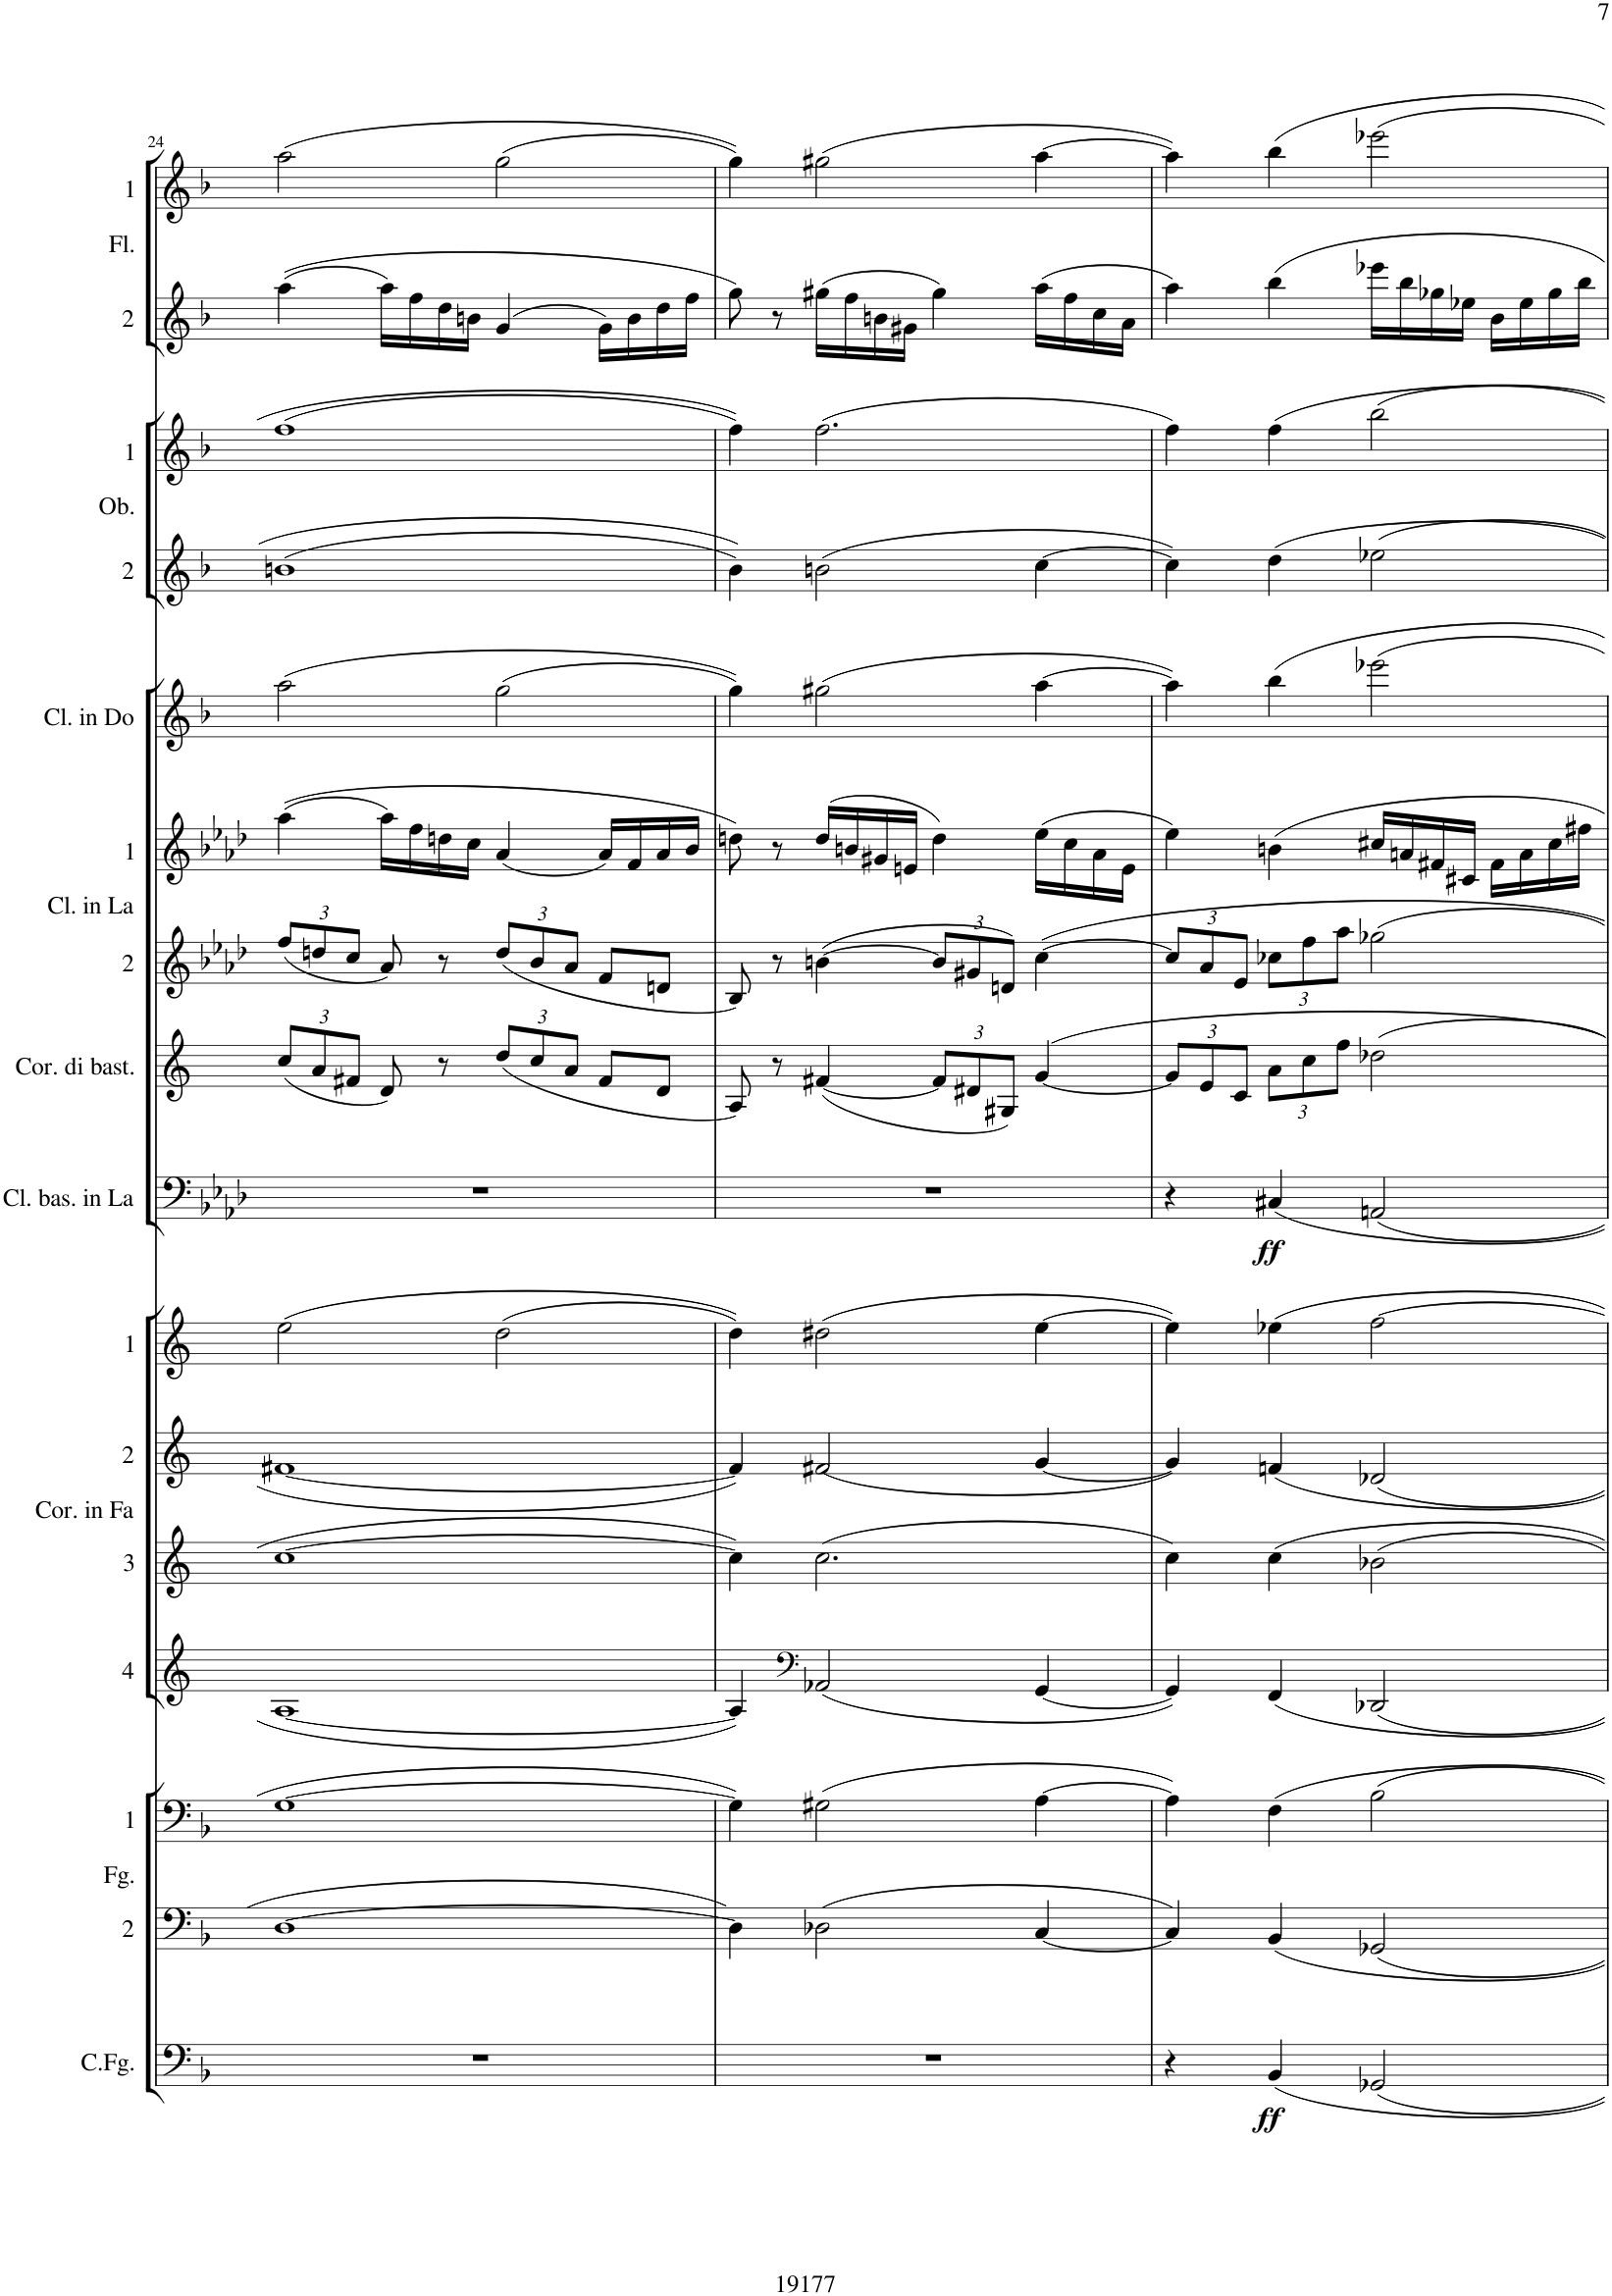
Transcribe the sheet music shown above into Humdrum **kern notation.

**kern	**dynam	**kern	**kern	**kern	**kern	**kern	**kern	**kern	**dynam	**kern	**kern	**kern	**kern	**kern	**kern	**kern	**kern
*part16	*part16	*part15	*part14	*part13	*part12	*part11	*part10	*part9	*part9	*part8	*part7	*part6	*part5	*part4	*part3	*part2	*part1
*staff16	*staff16	*staff15	*staff14	*staff13	*staff12	*staff11	*staff10	*staff9	*staff9	*staff8	*staff7	*staff6	*staff5	*staff4	*staff3	*staff2	*staff1
*I"Contrafagotto	*	*I"2	*I"1  Fagotti	*I"4	*I"3	*I"2  Corni in Fa	*I"1	*I"Clarinetto basso in La	*	*I"Corno di bassetto	*I"2	*I"1  Clarinetti in La	*I"Clarinetto in Do	*I"2	*I"1  Oboi	*I"2	*I"1  Flauti
*I'C.Fg.	*	*	*I'1  Fg.	*	*	*I'2  Cor. in Fa	*	*I'Cl. bas. in La	*	*I'Cor. di bast.	*	*I'1  Cl. in La	*I'Cl. in Do	*	*I'1  Ob.	*	*I'1  Fl.
!!LO:PB:g=z
*clefF4	*	*clefF4	*clefF4	*clefG2	*clefG2	*clefG2	*clefG2	*clefF4	*	*clefG2	*clefG2	*clefG2	*clefG2	*clefG2	*clefG2	*clefG2	*clefG2
*Trd7c12	*	*	*	*Trd4c7	*Trd4c7	*Trd4c7	*Trd4c7	*Trd2c3	*	*Trd4c7	*Trd2c3	*Trd2c3	*Trd1c2	*	*	*	*
*k[b-]	*	*k[b-]	*k[b-]	*k[]	*k[]	*k[]	*k[]	*k[b-e-a-d-]	*	*k[]	*k[b-e-a-d-]	*k[b-e-a-d-]	*k[b-]	*k[b-]	*k[b-]	*k[b-]	*k[b-]
*M4/4	*	*M4/4	*M4/4	*M4/4	*M4/4	*M4/4	*M4/4	*M4/4	*	*M4/4	*M4/4	*M4/4	*M4/4	*M4/4	*M4/4	*M4/4	*M4/4
*met(c)	*	*met(c)	*met(c)	*met(c)	*met(c)	*met(c)	*met(c)	*met(c)	*	*met(c)	*met(c)	*met(c)	*met(c)	*met(c)	*met(c)	*met(c)	*met(c)
*	*	*	*	*	*	*	*	*	*	*Xbrackettup	*Xbrackettup	*	*	*	*	*	*
=24	=24	=24	=24	=24	=24	=24	=24	=24	=24	=24	=24	=24	=24	=24	=24	=24	=24
1r	.	[1D	[1G	[1A	[1cc	[1f#X	(2ee\	1r	.	(12cc/L	(12ff/L	((4aa-\	(2aa\	(1bn	(1ff	((4aa\	(2aa\
.	.	.	.	.	.	.	.	.	.	12a/	12ddn/	.	.	.	.	.	.
.	.	.	.	.	.	.	.	.	.	12f#X/J	12cc/J	.	.	.	.	.	.
.	.	.	.	.	.	.	.	.	.	8d/)	8a-/)	16aa-\LL)	.	.	.	16aa\LL)	.
.	.	.	.	.	.	.	.	.	.	.	.	16ff\	.	.	.	16ff\	.
.	.	.	.	.	.	.	.	.	.	8r	8r	16ddn\	.	.	.	16dd\	.
.	.	.	.	.	.	.	.	.	.	.	.	16cc\JJ	.	.	.	16bn\JJ	.
.	.	.	.	.	.	.	(2dd\	.	.	(12dd/L	(12dd/L	(4a-/	(2gg\	.	.	(4g/	(2gg\
.	.	.	.	.	.	.	.	.	.	12cc/	12b-/	.	.	.	.	.	.
.	.	.	.	.	.	.	.	.	.	12a/J	12a-/J	.	.	.	.	.	.
.	.	.	.	.	.	.	.	.	.	8f#/L	8f/L	16a-/LL)	.	.	.	16g\LL)	.
.	.	.	.	.	.	.	.	.	.	.	.	16f/	.	.	.	16b\	.
.	.	.	.	.	.	.	.	.	.	8d/J	8dn/J	16a-/	.	.	.	16dd\	.
.	.	.	.	.	.	.	.	.	.	.	.	16b-/JJ	.	.	.	16ff\JJ	.
=25	=25	=25	=25	=25	=25	=25	=25	=25	=25	=25	=25	=25	=25	=25	=25	=25	=25
1r	.	4D\]	4G\]	4A/]	4cc\]	4f#/]	4dd\))	1r	.	8A/)	8B-/)	8ddn\)	4gg\))	4b-\)	4ff\)	8gg\)	4gg\))
.	.	.	.	.	.	.	.	.	.	8r	8r	8r	.	.	.	8r	.
*	*	*	*	*clefF4	*	*	*	*	*	*	*	*	*	*	*	*	*
.	.	(2D-X\	(2G#X\	(2AA-X/	(2.cc\	(2f#X/	(2dd#X\	.	.	([4f#X/	([4bn\	(16dd/LL	(2gg#X\	(2bn\	(2.ff\	(16gg#X\LL	(2gg#X\
.	.	.	.	.	.	.	.	.	.	.	.	16bn/	.	.	.	16ff\	.
.	.	.	.	.	.	.	.	.	.	.	.	16g#X/	.	.	.	16bn\	.
.	.	.	.	.	.	.	.	.	.	.	.	16en/JJ	.	.	.	16g#X\JJ	.
.	.	.	.	.	.	.	.	.	.	12f#/L]	12b/L]	4dd\)	.	.	.	4gg#\)	.
.	.	.	.	.	.	.	.	.	.	12d#X/	12g#X/	.	.	.	.	.	.
.	.	.	.	.	.	.	.	.	.	12G#X/J)	12dn/J)	.	.	.	.	.	.
.	.	[4C/	[4A\	[4GG/	.	[4g/	[4ee\	.	.	[4g/	[4cc\	(16ee-\LL	[4aa\	[4cc\	.	(16aa\LL	[4aa\
.	.	.	.	.	.	.	.	.	.	.	.	16cc\	.	.	.	16ff\	.
.	.	.	.	.	.	.	.	.	.	.	.	16a-\	.	.	.	16cc\	.
.	.	.	.	.	.	.	.	.	.	.	.	16e\JJ	.	.	.	16a\JJ	.
=26	=26	=26	=26	=26	=26	=26	=26	=26	=26	=26	=26	=26	=26	=26	=26	=26	=26
4r	.	4C/])	4A\])	4GG/])	4cc\)	4g/])	4ee\])	4r	.	12g/L]	12cc/L]	4ee-\)	4aa\])	4cc\])	4ff\)	4aa\)	4aa\])
.	.	.	.	.	.	.	.	.	.	12e/	12a-/	.	.	.	.	.	.
.	.	.	.	.	.	.	.	.	.	12c/J	12e-/J	.	.	.	.	.	.
!	!LO:DY:b	!	!	!	!	!	!	!	!LO:DY:b	!	!	!	!	!	!	!	!
4BB-/	ff	4BB-/	4F\	4FF/	4cc\	4fn/	4ee-X\	4C#X/	ff	12a\L	12cc-X\L	4bn\	4bb-\	4dd\	4ff\	4bb-\	4bb-\
.	.	.	.	.	.	.	.	.	.	12cc\	12ff\	.	.	.	.	.	.
.	.	.	.	.	.	.	.	.	.	12ff\J	12aa-\J	.	.	.	.	.	.
2GG-X/	.	2GG-X/	2B-\	2DD-X/	2b-X\	2d-X/	[2ff\	2AAn/	.	2dd-X\	2gg-X\	16cc#X/LL	2eee-X\	2ee-X\	2bb-\	16eee-X\LL	2eee-X\
.	.	.	.	.	.	.	.	.	.	.	.	16an/	.	.	.	16bb-\	.
.	.	.	.	.	.	.	.	.	.	.	.	16f#X/	.	.	.	16gg-X\	.
.	.	.	.	.	.	.	.	.	.	.	.	16c#X/JJ	.	.	.	16ee-X\JJ	.
.	.	.	.	.	.	.	.	.	.	.	.	16f#\LL	.	.	.	16b-\LL	.
.	.	.	.	.	.	.	.	.	.	.	.	16a\	.	.	.	16ee-\	.
.	.	.	.	.	.	.	.	.	.	.	.	16cc#\	.	.	.	16gg-\	.
.	.	.	.	.	.	.	.	.	.	.	.	16ff#X\JJ	.	.	.	16bb-\JJ	.
=	=	=	=	=	=	=	=	=	=	=	=	=	=	=	=	=	=
*-	*-	*-	*-	*-	*-	*-	*-	*-	*-	*-	*-	*-	*-	*-	*-	*-	*-
